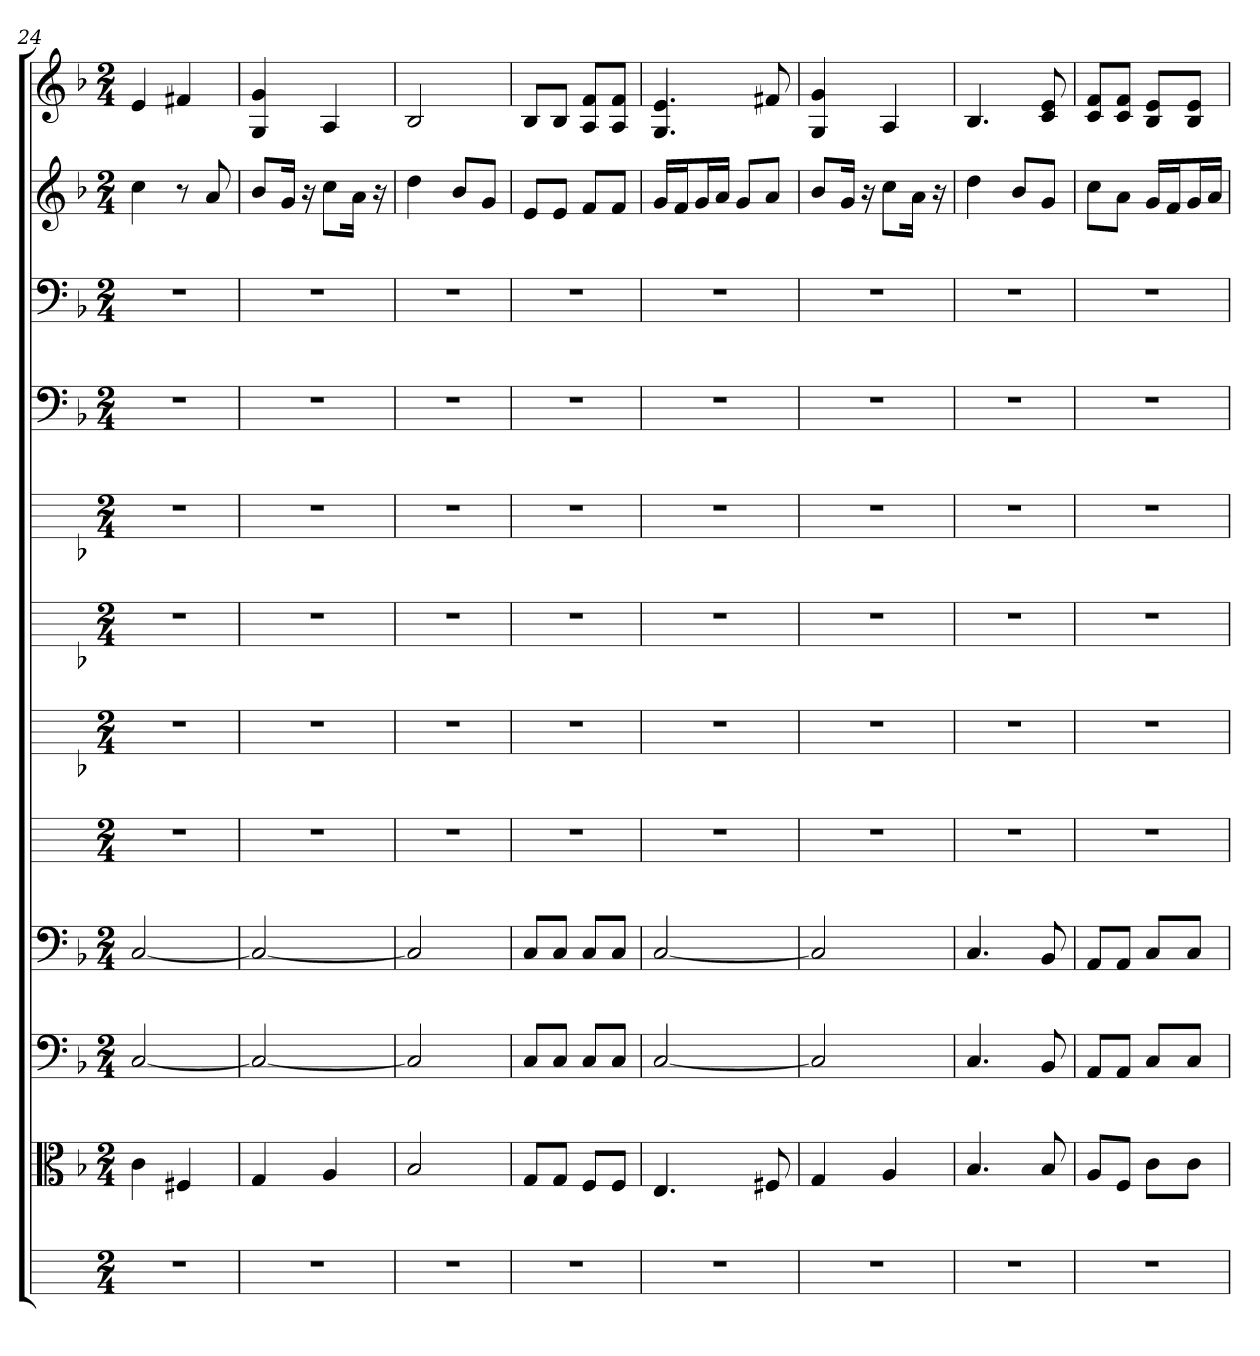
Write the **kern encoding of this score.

**kern	**kern	**kern	**kern	**kern	**kern	**kern	**kern	**kern	**kern	**kern	**kern
*part12	*part11	*part10	*part9	*part8	*part7	*part6	*part5	*part4	*part3	*part2	*part1
*staff12	*staff11	*staff10	*staff9	*staff8	*staff7	*staff6	*staff5	*staff4	*staff3	*staff2	*staff1
*	*clefC3	*clefF4	*clefF4	*	*	*	*	*clefF4	*clefF4	*	*
*k[]	*k[b-]	*k[b-]	*k[b-]	*k[]	*k[b-]	*k[b-]	*k[b-]	*k[b-]	*k[b-]	*k[b-]	*k[b-]
*M2/4	*M2/4	*M2/4	*M2/4	*M2/4	*M2/4	*M2/4	*M2/4	*M2/4	*M2/4	*M2/4	*M2/4
=24	=24	=24	=24	=24	=24	=24	=24	=24	=24	=24	=24
2r	4c	[2C	[2C	2r	2r	2r	2r	2r	2r	4cc	4e
.	4F#X	.	.	.	.	.	.	.	.	8r	4f#X
.	.	.	.	.	.	.	.	.	.	8a	.
=25	=25	=25	=25	=25	=25	=25	=25	=25	=25	=25	=25
2r	4G	2C_	2C_	2r	2r	2r	2r	2r	2r	8b-L	4G 4g
.	.	.	.	.	.	.	.	.	.	16gJk	.
.	.	.	.	.	.	.	.	.	.	16r	.
.	4A	.	.	.	.	.	.	.	.	8ccL	4A
.	.	.	.	.	.	.	.	.	.	16aJk	.
.	.	.	.	.	.	.	.	.	.	16r	.
=26	=26	=26	=26	=26	=26	=26	=26	=26	=26	=26	=26
2r	2B-	2C]	2C]	2r	2r	2r	2r	2r	2r	4dd	2B-
.	.	.	.	.	.	.	.	.	.	8b-L	.
.	.	.	.	.	.	.	.	.	.	8gJ	.
=27	=27	=27	=27	=27	=27	=27	=27	=27	=27	=27	=27
2r	8G/L	8C/L	8C/L	2r	2r	2r	2r	2r	2r	8eL	8B-L
.	8G/J	8C/J	8C/J	.	.	.	.	.	.	8eJ	8B-J
.	8F/L	8C/L	8C/L	.	.	.	.	.	.	8fL	8A 8fL
.	8F/J	8C/J	8C/J	.	.	.	.	.	.	8fJ	8A 8fJ
=28	=28	=28	=28	=28	=28	=28	=28	=28	=28	=28	=28
2r	4.E	[2C	[2C	2r	2r	2r	2r	2r	2r	16gLL	4.G 4.e
.	.	.	.	.	.	.	.	.	.	16fJ	.
.	.	.	.	.	.	.	.	.	.	16gL	.
.	.	.	.	.	.	.	.	.	.	16aJJ	.
.	.	.	.	.	.	.	.	.	.	8gL	.
.	8F#X	.	.	.	.	.	.	.	.	8aJ	8f#X
=29	=29	=29	=29	=29	=29	=29	=29	=29	=29	=29	=29
2r	4G	2C]	2C]	2r	2r	2r	2r	2r	2r	8b-L	4G 4g
.	.	.	.	.	.	.	.	.	.	16gJk	.
.	.	.	.	.	.	.	.	.	.	16r	.
.	4A	.	.	.	.	.	.	.	.	8ccL	4A
.	.	.	.	.	.	.	.	.	.	16aJk	.
.	.	.	.	.	.	.	.	.	.	16r	.
=30	=30	=30	=30	=30	=30	=30	=30	=30	=30	=30	=30
2r	4.B-	4.C	4.C	2r	2r	2r	2r	2r	2r	4dd	4.B-
.	.	.	.	.	.	.	.	.	.	8b-L	.
.	8B-	8BB-	8BB-	.	.	.	.	.	.	8gJ	8c 8e
=31	=31	=31	=31	=31	=31	=31	=31	=31	=31	=31	=31
2r	8A/L	8AA/L	8AA/L	2r	2r	2r	2r	2r	2r	8ccL	8c 8fL
.	8F/J	8AA/J	8AA/J	.	.	.	.	.	.	8aJ	8c 8fJ
.	8c\L	8C/L	8C/L	.	.	.	.	.	.	16gLL	8B- 8eL
.	.	.	.	.	.	.	.	.	.	16fJ	.
.	8c\J	8C/J	8C/J	.	.	.	.	.	.	16gL	8B- 8eJ
.	.	.	.	.	.	.	.	.	.	16aJJ	.
=	=	=	=	=	=	=	=	=	=	=	=
*-	*-	*-	*-	*-	*-	*-	*-	*-	*-	*-	*-
